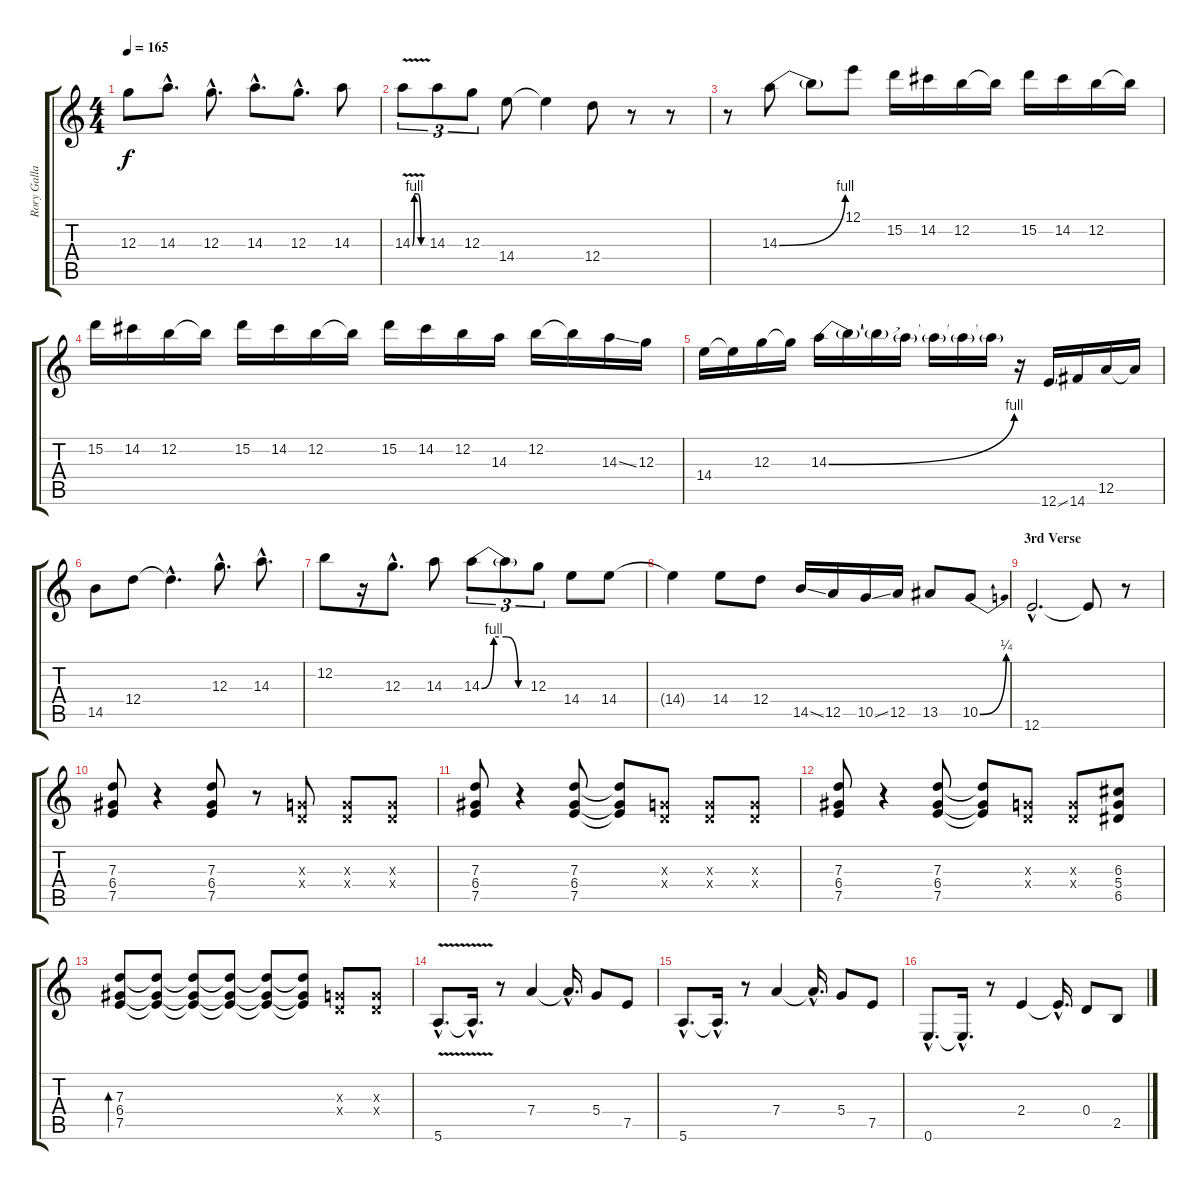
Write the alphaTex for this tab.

\track ("Rory Gallagher" "Rory Galla") {instrument overdrivenguitar}
\staff {score tabs}
\tuning (E4 B3 G3 D3 A2 E2) {hide}
\ts (4 4)
\tempo 165
\clef g2
\ks c
12.3{t}.8{dy f} 14.3{hac}.8{d} 12.3{hac}.8{d} 14.3{hac}.8{d} 12.3{hac}.8{d} 14.3.8 |
14.3{be (custom 0 0 9 4 25 4 39 0 60 0) v}.8{tu (3 2)} 14.3.8{tu (3 2)} 12.3.8{tu (3 2)} 14.4.8 14.4{t}.4 12.4.8 r.8 r.8 |
r.8 14.3{be (bend 0 0 60 4)}.8 14.3{t}.8 12.1.8 15.2.16 14.2.16 12.2.16 12.2{t}.16 15.2.16 14.2.16 12.2.16 12.2{t}.16 |
15.2.16 14.2.16 12.2.16 12.2{t}.16 15.2.16 14.2.16 12.2.16 12.2{t}.16 15.2.16 14.2.16 12.2.16 14.3.16 12.2.16 12.2{t}.16 14.3{ss}.16 12.3.16 |
14.4.16 14.4{t}.16 12.3.16 12.3{t}.16 14.3{be (bend 0 0 60 4)}.16 14.3{t}.16 14.3{t}.16 14.3{t}.16 14.3{t}.16 14.3{t}.16 14.3{t}.16 r.16 12.6{ss}.16 14.6.16 12.5.16 12.5{t}.16 |
14.5.8 12.4.8 12.4{hac t}.4{d} 12.3{hac}.8{d} 14.3{hac}.8{d} |
12.2.8 r.16 12.3{hac}.8{d} 14.3.8 14.3{be (custom 0 0 15 4 30 4 45 0 60 0)}.8{tu (3 2)} 14.3{t}.8{tu (3 2)} 12.3.8{tu (3 2)} 14.4.8 14.4.8 |
14.4{t}.4 14.4.8 12.4.8 14.5{ss}.16 12.5.16 10.5{ss}.16 12.5.16 13.5.8 10.5{be (bend 0 0 60 1)}.8 |
\section ("" "3rd Verse")
12.6{hac}.2{d} 12.6{t}.8 r.8 |
(7.3 6.4 7.5).8 r.4 (7.3 6.4 7.5).8 r.8 (0.3{x} 0.4{x}).8 (0.3{x} 0.4{x}).8 (0.3{x} 0.4{x}).8 |
(7.3 6.4 7.5).8 r.4 (7.3 6.4 7.5).8 (7.3{t} 6.4{t} 7.5{t}).8 (0.3{x} 0.4{x}).8 (0.3{x} 0.4{x}).8 (0.3{x} 0.4{x}).8 |
(7.3 6.4 7.5).8 r.4 (7.3 6.4 7.5).8 (7.3{t} 6.4{t} 7.5{t}).8 (0.3{x} 0.4{x}).8 (0.3{x} 0.4{x}).8 (6.3 5.4 6.5).8 |
(7.3 6.4 7.5).8{bd 480} (7.3{t} 6.4{t} 7.5{t}).8 (7.3{t} 6.4{t} 7.5{t}).8 (7.3{t} 6.4{t} 7.5{t}).8 (7.3{t} 6.4{t} 7.5{t}).8 (7.3{t} 6.4{t} 7.5{t}).8 (0.3{x} 0.4{x}).8 (0.3{x} 0.4{x}).8 |
5.6{v hac}.8{d} 5.6{hac t}.16{d} r.8 7.4.4 7.4{hac t}.16{d} 5.4.8 7.5.8 |
5.6{hac}.8{d} 5.6{hac t}.16{d} r.8 7.4.4 7.4{hac t}.16{d} 5.4.8 7.5.8 |
0.6{hac}.8{d} 0.6{hac t}.16{d} r.8 2.4.4 2.4{hac t}.16{d} 0.4.8 2.5.8
